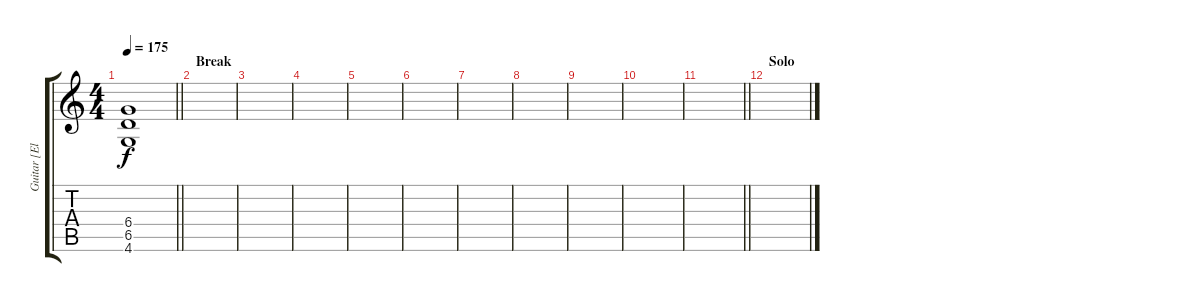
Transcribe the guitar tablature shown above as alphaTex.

\track ("Guitar [Electric]" "Guitar [El") {instrument distortionguitar}
\staff {score tabs}
\tuning (Eb4 Bb3 Gb3 Db3 Ab2 Eb2) {hide}
\ts (4 4)
\tempo 175
\clef g2
\barLineRight lightlight
\ks c
(6.4{t} 6.5{t} 4.6{t}).1{dy f} |
\section ("" "Break")
|
|
|
|
|
|
|
|
|
\barLineRight lightlight
|
\section ("" "Solo")
